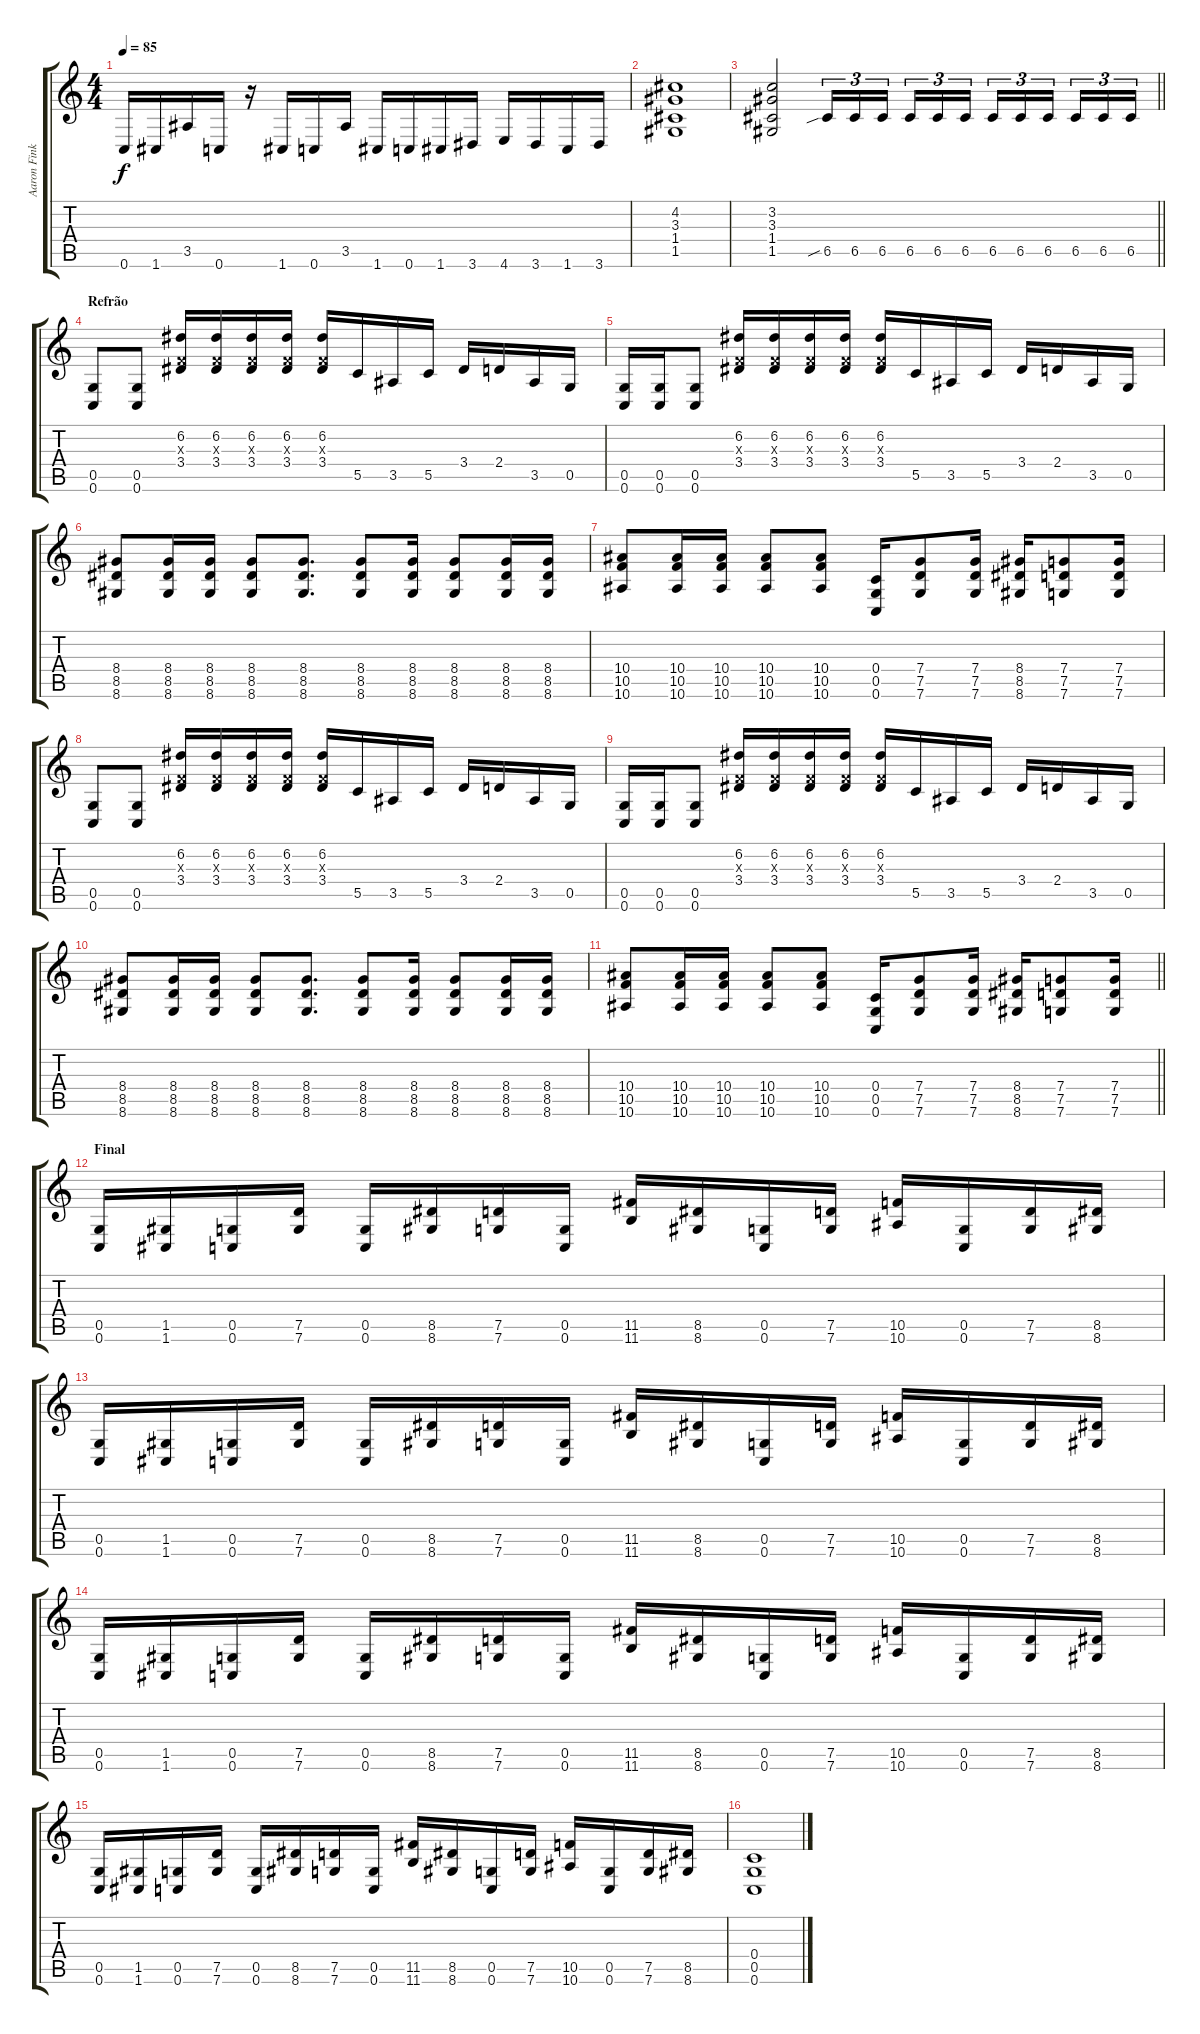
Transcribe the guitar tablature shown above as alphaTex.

\track ("Aaron Fink" "Aaron Fink") {instrument distortionguitar}
\staff {score tabs}
\tuning (D4 A3 F3 C3 G2 C2) {hide}
\ts (4 4)
\tempo 85
\clef g2
\ks c
0.6.16{dy f} 1.6.16 3.5.16 0.6.16 r.16 1.6.16 0.6.16 3.5.16 1.6.16 0.6.16 1.6.16 3.6.16 4.6.16 3.6.16 1.6.16 3.6.16 |
(4.2 3.3 1.4 1.5).1 |
\barLineRight lightlight
(3.2 3.3 1.4 1.5).2 6.5{sib}.16{tu (3 2)} 6.5.16{tu (3 2)} 6.5.16{tu (3 2) beam splitsecondary} 6.5.16{tu (3 2)} 6.5.16{tu (3 2)} 6.5.16{tu (3 2)} 6.5.16{tu (3 2)} 6.5.16{tu (3 2)} 6.5.16{tu (3 2) beam splitsecondary} 6.5.16{tu (3 2)} 6.5.16{tu (3 2)} 6.5.16{tu (3 2)} |
\section ("" "Refrão")
(0.5 0.6).8 (0.5 0.6).8 (6.2 0.3{x} 3.4).16 (6.2 0.3{x} 3.4).16 (6.2 0.3{x} 3.4).16 (6.2 0.3{x} 3.4).16 (6.2 0.3{x} 3.4).16 5.5.16 3.5.16 5.5.16 3.4.16 2.4.16 3.5.16 0.5.16 |
(0.5 0.6).16 (0.5 0.6).16 (0.5 0.6).8 (6.2 0.3{x} 3.4).16 (6.2 0.3{x} 3.4).16 (6.2 0.3{x} 3.4).16 (6.2 0.3{x} 3.4).16 (6.2 0.3{x} 3.4).16 5.5.16 3.5.16 5.5.16 3.4.16 2.4.16 3.5.16 0.5.16 |
(8.4 8.5 8.6).8 (8.4 8.5 8.6).16 (8.4 8.5 8.6).16 (8.4 8.5 8.6).8 (8.4 8.5 8.6).8{d} (8.4 8.5 8.6).8 (8.4 8.5 8.6).16 (8.4 8.5 8.6).8 (8.4 8.5 8.6).16 (8.4 8.5 8.6).16 |
(10.4 10.5 10.6).8 (10.4 10.5 10.6).16 (10.4 10.5 10.6).16 (10.4 10.5 10.6).8 (10.4 10.5 10.6).8 (0.4 0.5 0.6).16 (7.4 7.5 7.6).8 (7.4 7.5 7.6).16 (8.4 8.5 8.6).16 (7.4 7.5 7.6).8 (7.4 7.5 7.6).16 |
(0.5 0.6).8 (0.5 0.6).8 (6.2 0.3{x} 3.4).16 (6.2 0.3{x} 3.4).16 (6.2 0.3{x} 3.4).16 (6.2 0.3{x} 3.4).16 (6.2 0.3{x} 3.4).16 5.5.16 3.5.16 5.5.16 3.4.16 2.4.16 3.5.16 0.5.16 |
(0.5 0.6).16 (0.5 0.6).16 (0.5 0.6).8 (6.2 0.3{x} 3.4).16 (6.2 0.3{x} 3.4).16 (6.2 0.3{x} 3.4).16 (6.2 0.3{x} 3.4).16 (6.2 0.3{x} 3.4).16 5.5.16 3.5.16 5.5.16 3.4.16 2.4.16 3.5.16 0.5.16 |
(8.4 8.5 8.6).8 (8.4 8.5 8.6).16 (8.4 8.5 8.6).16 (8.4 8.5 8.6).8 (8.4 8.5 8.6).8{d} (8.4 8.5 8.6).8 (8.4 8.5 8.6).16 (8.4 8.5 8.6).8 (8.4 8.5 8.6).16 (8.4 8.5 8.6).16 |
\barLineRight lightlight
(10.4 10.5 10.6).8 (10.4 10.5 10.6).16 (10.4 10.5 10.6).16 (10.4 10.5 10.6).8 (10.4 10.5 10.6).8 (0.4 0.5 0.6).16 (7.4 7.5 7.6).8 (7.4 7.5 7.6).16 (8.4 8.5 8.6).16 (7.4 7.5 7.6).8 (7.4 7.5 7.6).16 |
\section ("" "Final")
(0.5 0.6).16 (1.5 1.6).16 (0.5 0.6).16 (7.5 7.6).16 (0.5 0.6).16 (8.5 8.6).16 (7.5 7.6).16 (0.5 0.6).16 (11.5 11.6).16 (8.5 8.6).16 (0.5 0.6).16 (7.5 7.6).16 (10.5 10.6).16 (0.5 0.6).16 (7.5 7.6).16 (8.5 8.6).16 |
(0.5 0.6).16 (1.5 1.6).16 (0.5 0.6).16 (7.5 7.6).16 (0.5 0.6).16 (8.5 8.6).16 (7.5 7.6).16 (0.5 0.6).16 (11.5 11.6).16 (8.5 8.6).16 (0.5 0.6).16 (7.5 7.6).16 (10.5 10.6).16 (0.5 0.6).16 (7.5 7.6).16 (8.5 8.6).16 |
(0.5 0.6).16 (1.5 1.6).16 (0.5 0.6).16 (7.5 7.6).16 (0.5 0.6).16 (8.5 8.6).16 (7.5 7.6).16 (0.5 0.6).16 (11.5 11.6).16 (8.5 8.6).16 (0.5 0.6).16 (7.5 7.6).16 (10.5 10.6).16 (0.5 0.6).16 (7.5 7.6).16 (8.5 8.6).16 |
(0.5 0.6).16 (1.5 1.6).16 (0.5 0.6).16 (7.5 7.6).16 (0.5 0.6).16 (8.5 8.6).16 (7.5 7.6).16 (0.5 0.6).16 (11.5 11.6).16 (8.5 8.6).16 (0.5 0.6).16 (7.5 7.6).16 (10.5 10.6).16 (0.5 0.6).16 (7.5 7.6).16 (8.5 8.6).16 |
(0.4 0.5 0.6).1
